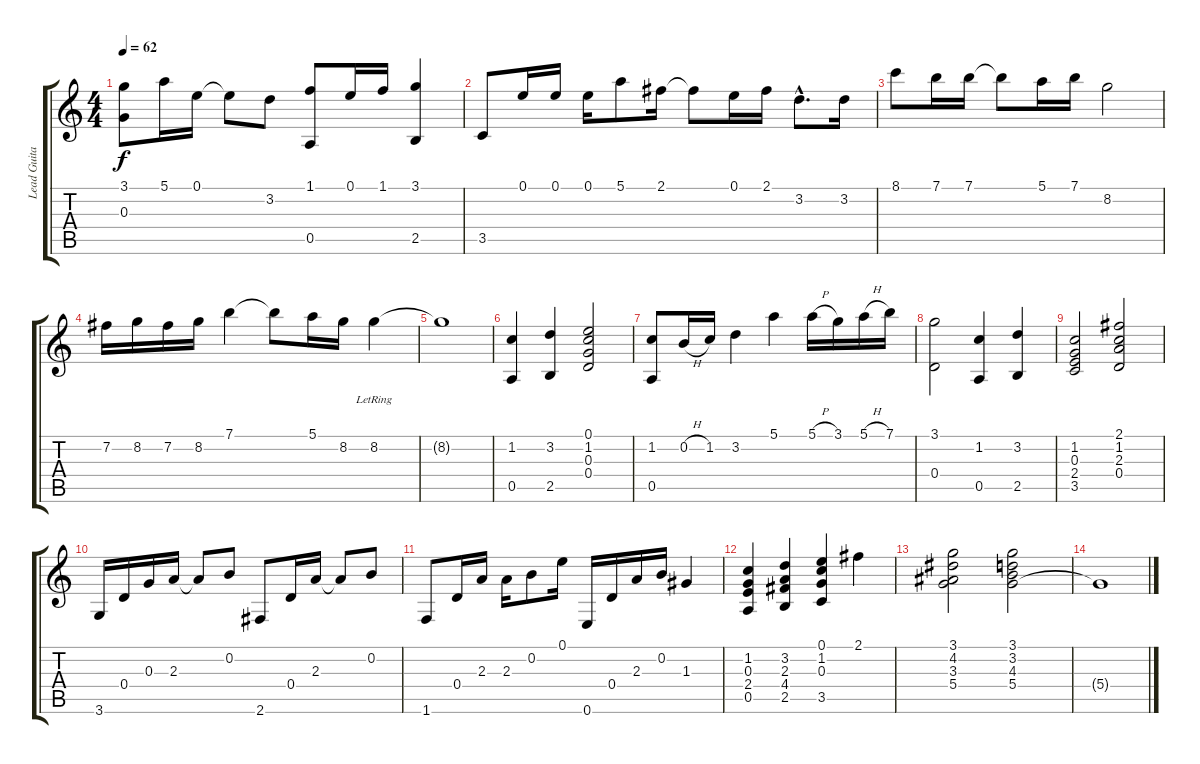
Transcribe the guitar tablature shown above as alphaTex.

\track ("Lead Guitarra" "Lead Guita") {instrument acousticguitarnylon}
\staff {score tabs}
\tuning (E4 B3 G3 D3 A2 E2) {hide}
\ts (4 4)
\tempo 62
\clef g2
\ks c
(3.1 0.3).8{dy f} 5.1.16 0.1.16 0.1{t}.8 3.2.8 (1.1 0.5).8 0.1.16 1.1.16 (3.1 2.5).4 |
3.5.8 0.1.16 0.1.16 0.1.16 5.1.8 2.1.16 2.1{t}.8 0.1.16 2.1.16 3.2{hac}.8{d} 3.2.16 |
8.1.8 7.1.16 7.1.16 7.1{t}.8 5.1.16 7.1.16 8.2.2 |
7.2.16 8.2.16 7.2.16 8.2.16 7.1.4 7.1{t}.8 5.1.16 8.2.16 8.2{lr}.4 |
8.2{t}.1 |
(1.2 0.5).4 (3.2 2.5).4 (0.1 1.2 0.3 0.4).2 |
(1.2 0.5).8 0.2{h}.16 1.2.16 3.2.4 5.1.4 5.1{h}.16 3.1.16 5.1{h}.16 7.1.16 |
(3.1 0.4).2 (1.2 0.5).4 (3.2 2.5).4 |
(1.2 0.3 2.4 3.5).2 (2.1 1.2 2.3 0.4).2 |
3.6.16 0.4.16 0.3.16 2.3.16 2.3{t}.8 0.2.8 2.6.8 0.4.16 2.3.16 2.3{t}.8 0.2.8 |
1.6.8 0.4.16 2.3.16 2.3.16 0.2.8 0.1.16 0.6.16 0.4.16 2.3.16 0.2.16 1.3.4 |
(1.2 0.3 2.4 0.5).4 (3.2 2.3 4.4 2.5).4 (0.1 1.2 0.3 3.5).4 2.1.4 |
(3.1 4.2 3.3 5.4).2 (3.1 3.2 4.3 5.4).2 |
5.4{t}.1
